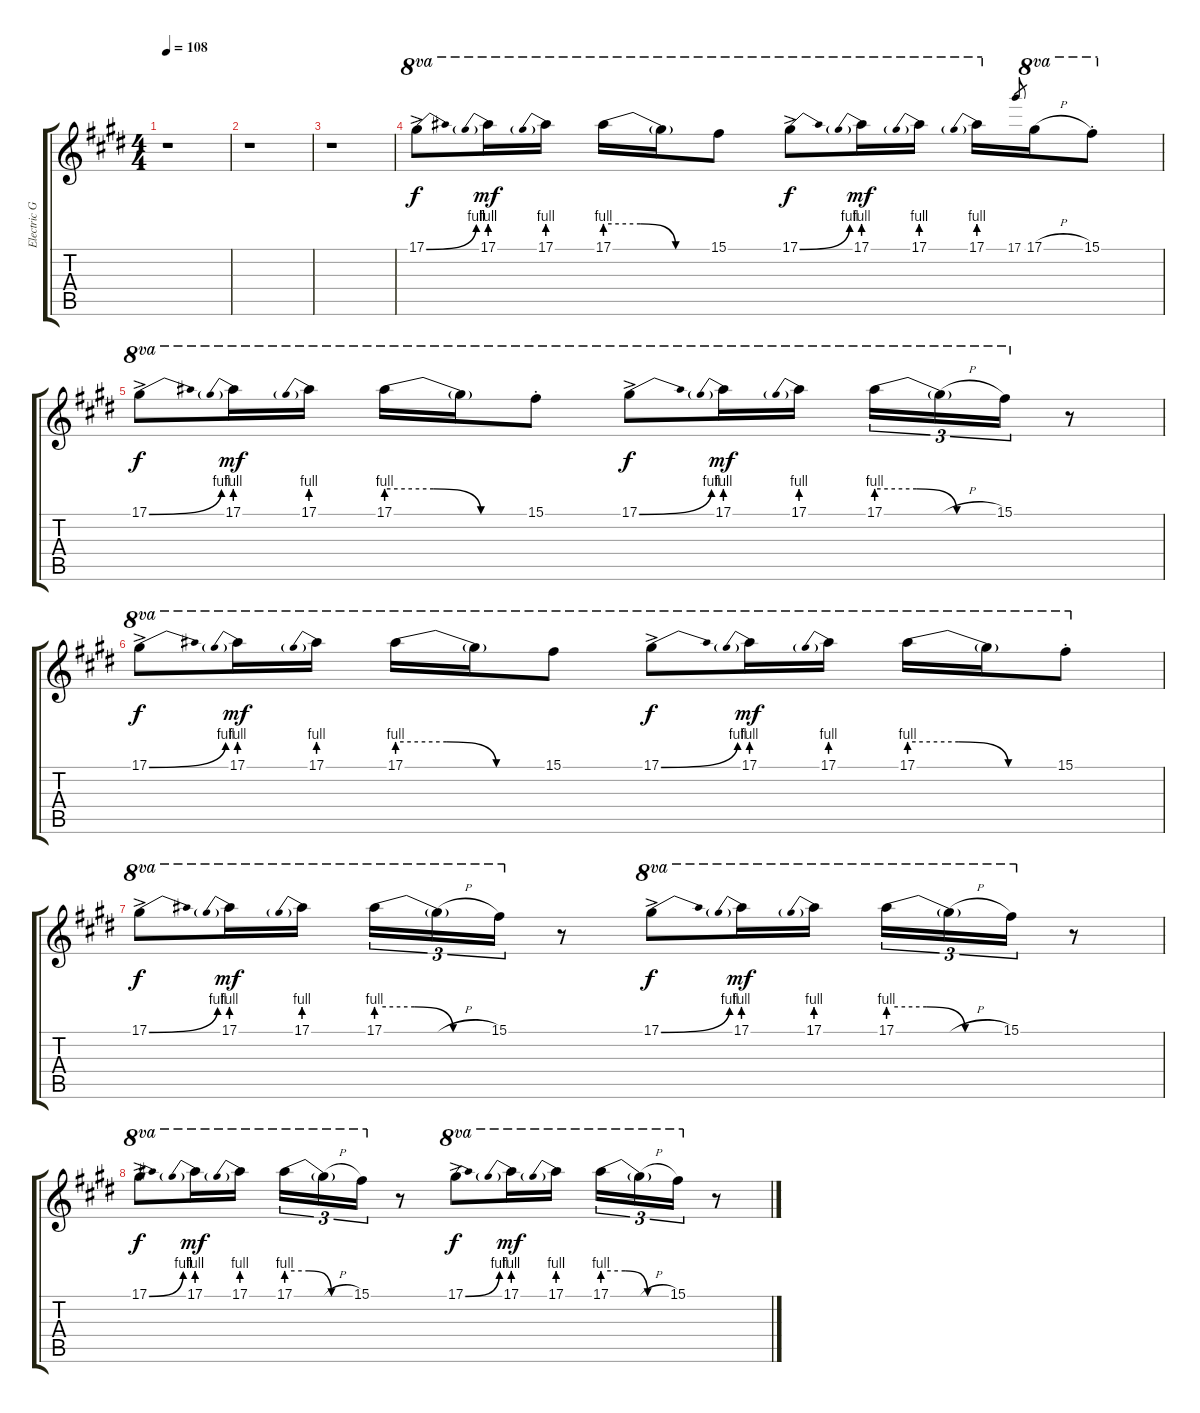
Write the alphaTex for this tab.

\track ("Electric Guitar 3" "Electric G") {instrument electricguitarclean}
\staff {score tabs}
\tuning (Eb4 Bb3 Gb3 Db3 Ab2 Eb2) {hide}
\ts (4 4)
\tempo 108
\clef g2
\ks c#minor
r.1{dy mf} |
\ks e
r.1 |
\ks c#minor
r.1 |
\ks e
17.1{be (bend 0 0 60 4) ac}.8{ot 8va dy f} 17.1{be (prebend 0 4 60 4)}.16{ot 8va dy mf} 17.1{be (prebend 0 4 60 4)}.16{ot 8va} 17.1{be (custom 0 4 20 4 40 0 60 0)}.16{ot 8va} 17.1{t}.16{ot 8va} 15.1.8{ot 8va} 17.1{be (bend 0 0 60 4) ac}.8{ot 8va dy f} 17.1{be (prebend 0 4 60 4)}.16{ot 8va dy mf} 17.1{be (prebend 0 4 60 4)}.16{ot 8va} 17.1{be (prebend 0 4 60 4)}.16{ot 8va} 17.1.8{gr} 17.1{h}.16{ot 8va} 15.1{st}.8{ot 8va} |
\ks c#minor
17.1{be (bend 0 0 60 4) ac}.8{ot 8va dy f} 17.1{be (prebend 0 4 60 4)}.16{ot 8va dy mf} 17.1{be (prebend 0 4 60 4)}.16{ot 8va} 17.1{be (custom 0 4 20 4 40 0 60 0)}.16{ot 8va} 17.1{t}.16{ot 8va} 15.1{st}.8{ot 8va} 17.1{be (bend 0 0 60 4) ac}.8{ot 8va dy f} 17.1{be (prebend 0 4 60 4)}.16{ot 8va dy mf} 17.1{be (prebend 0 4 60 4)}.16{ot 8va} 17.1{be (custom 0 4 20 4 40 0 60 0)}.16{tu (3 2) ot 8va} 17.1{h t}.16{tu (3 2) ot 8va} 15.1.16{tu (3 2) ot 8va} r.8 |
\ks e
17.1{be (bend 0 0 60 4) ac}.8{ot 8va dy f} 17.1{be (prebend 0 4 60 4)}.16{ot 8va dy mf} 17.1{be (prebend 0 4 60 4)}.16{ot 8va} 17.1{be (custom 0 4 20 4 40 0 60 0)}.16{ot 8va} 17.1{t}.16{ot 8va} 15.1.8{ot 8va} 17.1{be (bend 0 0 60 4) ac}.8{ot 8va dy f} 17.1{be (prebend 0 4 60 4)}.16{ot 8va dy mf} 17.1{be (prebend 0 4 60 4)}.16{ot 8va} 17.1{be (custom 0 4 20 4 40 0 60 0)}.16{ot 8va} 17.1{t}.16{ot 8va} 15.1{st}.8{ot 8va} |
\ks c#minor
17.1{be (bend 0 0 60 4) ac}.8{ot 8va dy f} 17.1{be (prebend 0 4 60 4)}.16{ot 8va dy mf} 17.1{be (prebend 0 4 60 4)}.16{ot 8va} 17.1{be (custom 0 4 20 4 40 0 60 0)}.16{tu (3 2) ot 8va} 17.1{h t}.16{tu (3 2) ot 8va} 15.1.16{tu (3 2) ot 8va} r.8 17.1{be (bend 0 0 60 4) ac}.8{ot 8va dy f} 17.1{be (prebend 0 4 60 4)}.16{ot 8va dy mf} 17.1{be (prebend 0 4 60 4)}.16{ot 8va} 17.1{be (custom 0 4 20 4 40 0 60 0)}.16{tu (3 2) ot 8va} 17.1{h t}.16{tu (3 2) ot 8va} 15.1.16{tu (3 2) ot 8va} r.8 |
\ks e
17.1{be (bend 0 0 60 4) ac}.8{ot 8va dy f} 17.1{be (prebend 0 4 60 4)}.16{ot 8va dy mf} 17.1{be (prebend 0 4 60 4)}.16{ot 8va} 17.1{be (custom 0 4 20 4 40 0 60 0)}.16{tu (3 2) ot 8va} 17.1{h t}.16{tu (3 2) ot 8va} 15.1.16{tu (3 2) ot 8va} r.8 17.1{be (bend 0 0 60 4) ac}.8{ot 8va dy f} 17.1{be (prebend 0 4 60 4)}.16{ot 8va dy mf} 17.1{be (prebend 0 4 60 4)}.16{ot 8va} 17.1{be (custom 0 4 20 4 40 0 60 0)}.16{tu (3 2) ot 8va} 17.1{h t}.16{tu (3 2) ot 8va} 15.1.16{tu (3 2) ot 8va} r.8
